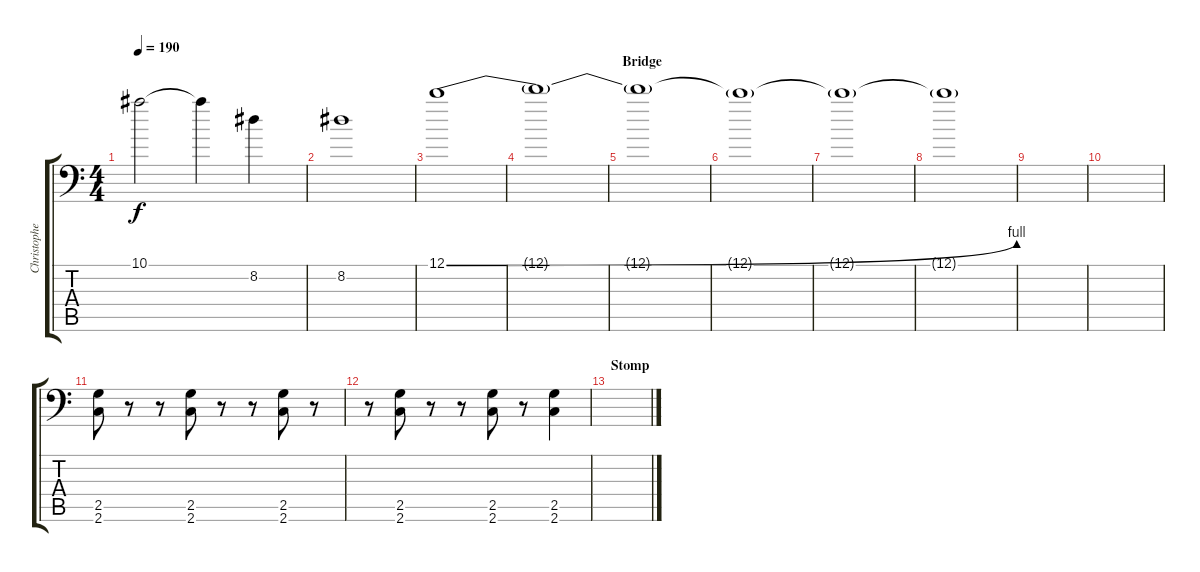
\track ("Christopher Amott Lead" "Christophe") {instrument distortionguitar}
\staff {score tabs}
\tuning (C4 G3 Eb3 Bb2 F2 Bb1) {hide}
\ts (4 4)
\tempo 190
\clef f4
\ks c
10.1.2{dy f} 10.1{t}.4 8.2.4 |
8.2.1 |
12.1{be (bend 0 0 60 4)}.1 |
12.1{t}.1 |
\section ("" "Bridge")
12.1{t}.1 |
12.1{t}.1 |
12.1{t}.1 |
12.1{t}.1 |
|
|
(2.5 2.6).8 r.8 r.8 (2.5 2.6).8 r.8 r.8 (2.5 2.6).8 r.8 |
r.8 (2.5 2.6).8 r.8 r.8 (2.5 2.6).8 r.8 (2.5 2.6).4 |
\section ("" "Stomp")
